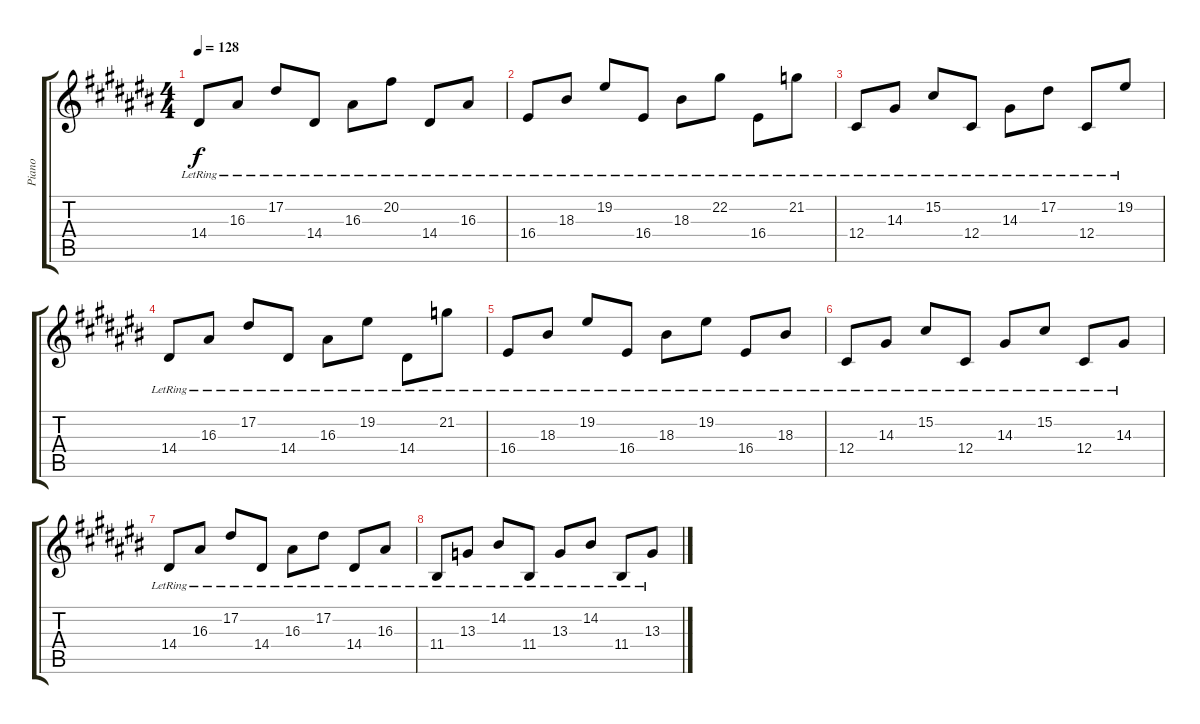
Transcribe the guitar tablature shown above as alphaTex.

\track ("Piano" "Piano") {instrument electricgrandpiano}
\staff {score tabs}
\tuning (Eb4 Bb3 Gb3 Db3 Ab2 Eb2) {hide}
\ts (4 4)
\tempo 128
\clef g2
\ks c#
14.4{lr}.8{dy f} 16.3{lr}.8 17.2{lr}.8 14.4{lr}.8 16.3{lr}.8 20.2{lr}.8 14.4{lr}.8 16.3{lr}.8 |
16.4{lr}.8 18.3{lr}.8 19.2{lr}.8 16.4{lr}.8 18.3{lr}.8 22.2{lr}.8 16.4{lr}.8 21.2{lr}.8 |
12.4{lr}.8 14.3{lr}.8 15.2{lr}.8 12.4{lr}.8 14.3{lr}.8 17.2{lr}.8 12.4{lr}.8 19.2{lr}.8 |
14.4{lr}.8 16.3{lr}.8 17.2{lr}.8 14.4{lr}.8 16.3{lr}.8 19.2{lr}.8 14.4{lr}.8 21.2{lr}.8 |
16.4{lr}.8 18.3{lr}.8 19.2{lr}.8 16.4{lr}.8 18.3{lr}.8 19.2{lr}.8 16.4{lr}.8 18.3{lr}.8 |
12.4{lr}.8 14.3{lr}.8 15.2{lr}.8 12.4{lr}.8 14.3{lr}.8 15.2{lr}.8 12.4{lr}.8 14.3{lr}.8 |
14.4{lr}.8 16.3{lr}.8 17.2{lr}.8 14.4{lr}.8 16.3{lr}.8 17.2{lr}.8 14.4{lr}.8 16.3{lr}.8 |
11.4{lr}.8 13.3{lr}.8 14.2{lr}.8 11.4{lr}.8 13.3{lr}.8 14.2{lr}.8 11.4{lr}.8 13.3{lr}.8
